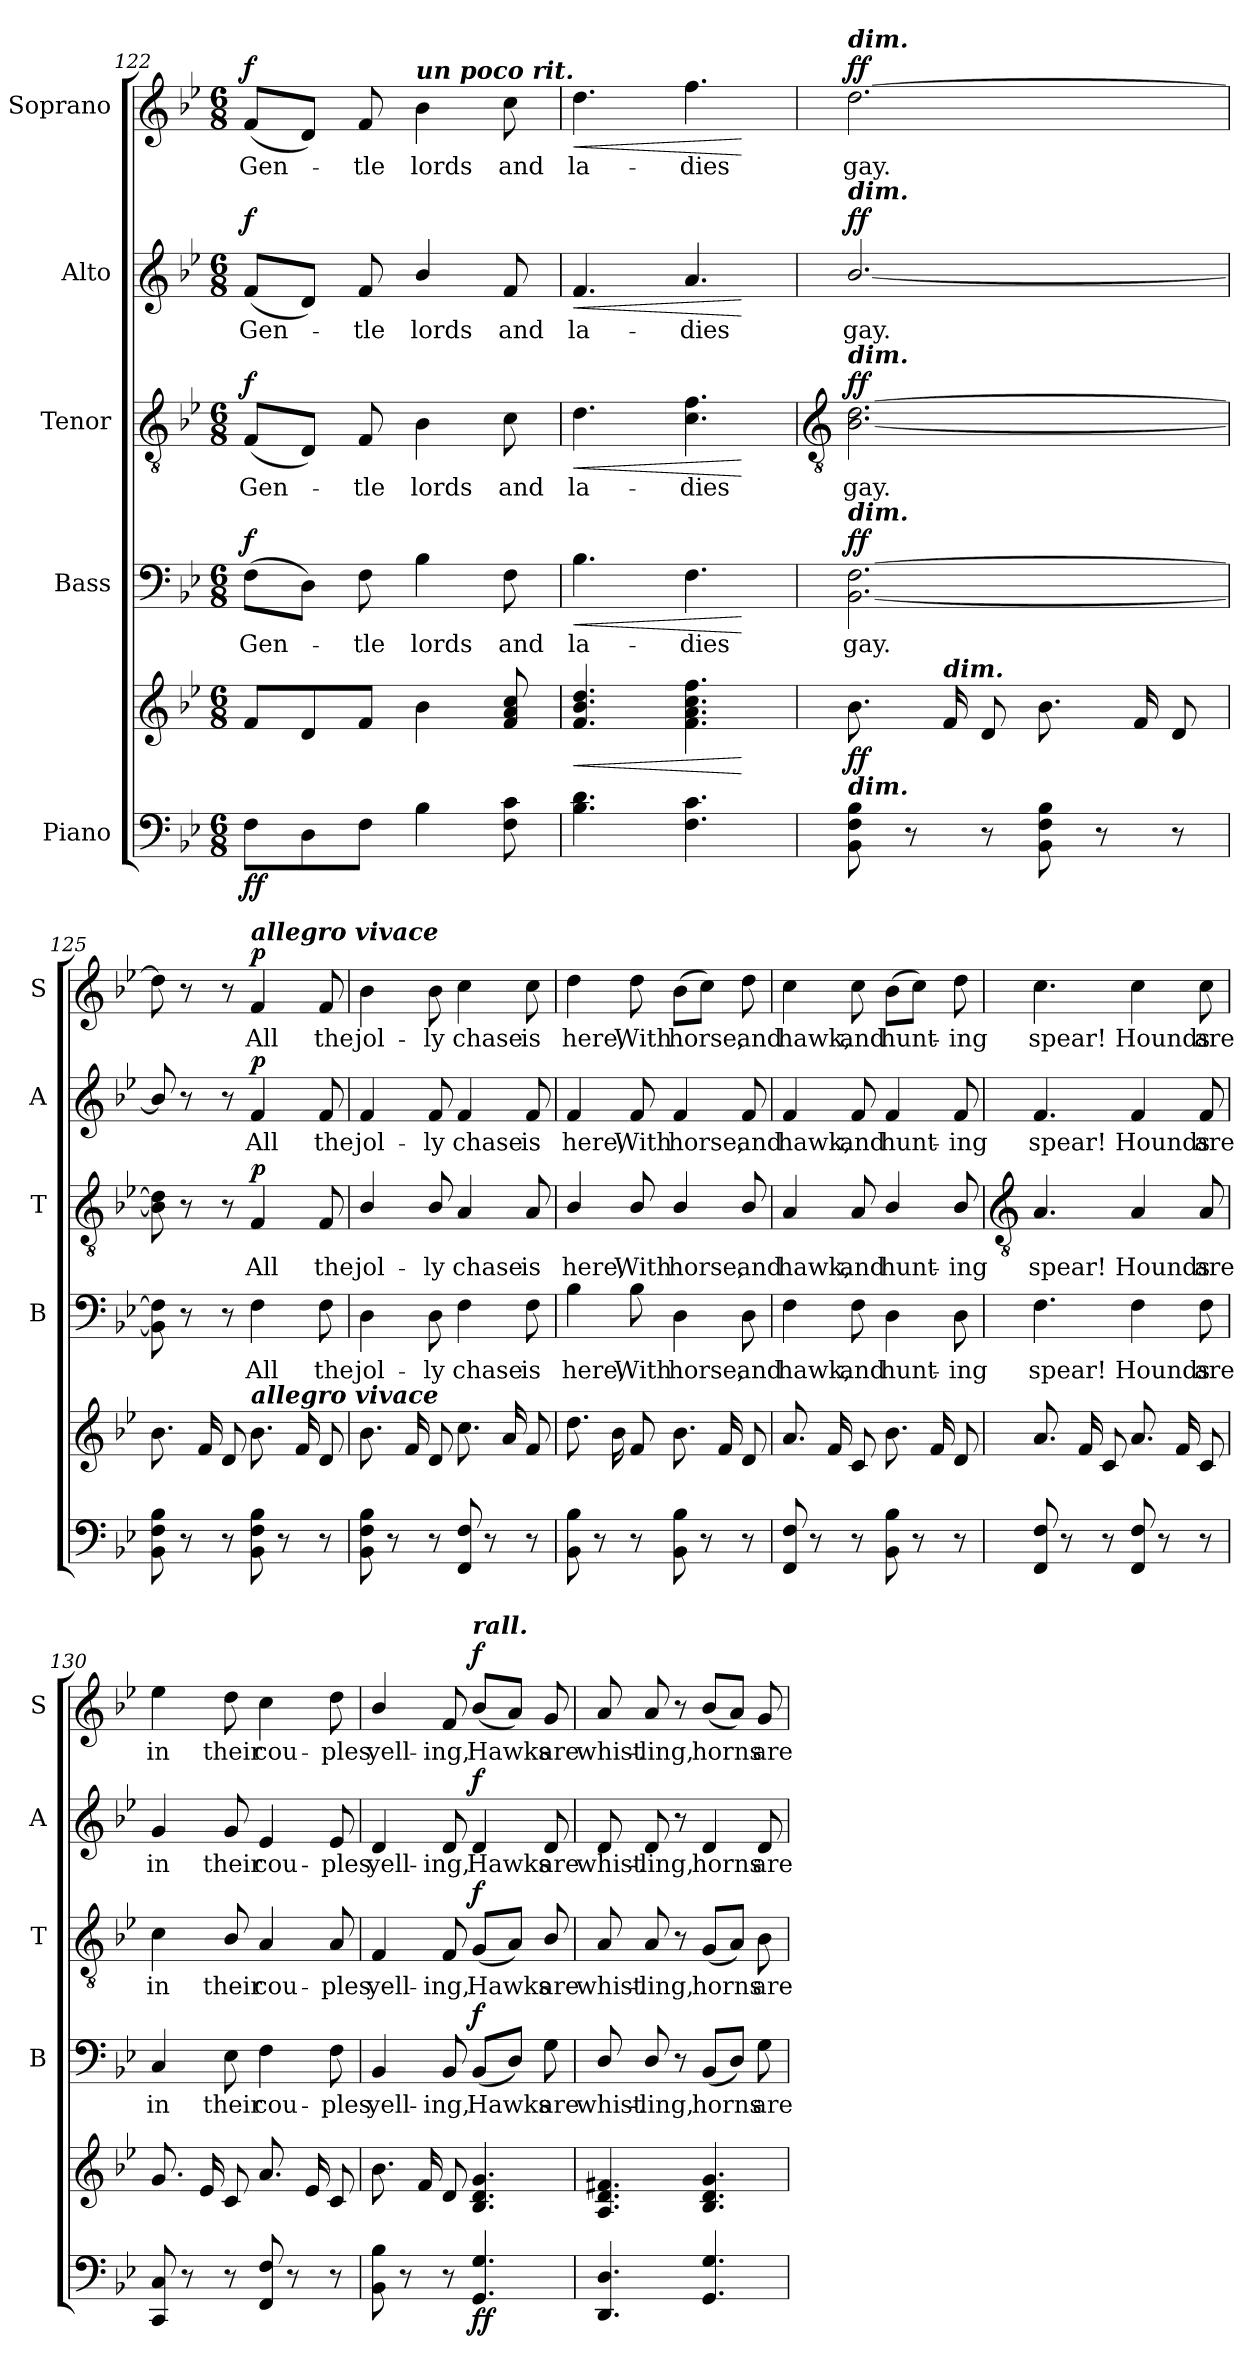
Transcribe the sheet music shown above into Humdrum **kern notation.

**kern	**kern	**dynam	**kern	**text	**dynam	**kern	**text	**dynam	**kern	**text	**dynam	**kern	**text	**dynam
*part5	*part5	*part5	*part4	*part4	*part4	*part3	*part3	*part3	*part2	*part2	*part2	*part1	*part1	*part1
*staff6	*staff5	*staff5/6	*staff4	*staff4	*staff4	*staff3	*staff3	*staff3	*staff2	*staff2	*staff2	*staff1	*staff1	*staff1
*I"Piano	*	*	*I"Bass	*	*	*I"Tenor	*	*	*I"Alto	*	*	*I"Soprano	*	*
*	*	*	*I'B	*	*	*I'T	*	*	*I'A	*	*	*I'S	*	*
*clefF4	*clefG2	*	*clefF4	*	*	*clefGv2	*	*	*clefG2	*	*	*clefG2	*	*
*k[b-e-]	*k[b-e-]	*	*k[b-e-]	*	*	*k[b-e-]	*	*	*k[b-e-]	*	*	*k[b-e-]	*	*
*B-:	*B-:	*	*B-:	*	*	*B-:	*	*	*B-:	*	*	*B-:	*	*
*M6/8	*M6/8	*	*M6/8	*	*	*M6/8	*	*	*M6/8	*	*	*M6/8	*	*
=122	=122	=122	=122	=122	=122	=122	=122	=122	=122	=122	=122	=122	=122	=122
!	!	!LO:DY:b=2	!	!LO:LY:b	!	!	!LO:LY:b	!	!	!LO:LY:b	!	!	!LO:LY:b	!
!	!	!LO:DY:n=1:b	!	!	!LO:DY:b	!	!	!LO:DY:b	!	!	!LO:DY:b	!	!	!LO:DY:b
8FL	8fL	f f	(>8FL	Gen-	f	(<8FL	Gen-	f	(<8fL	Gen-	f	(<8fL	Gen-	f
8D	8d	.	8DJ)	.	.	8DJ)	.	.	8dJ)	.	.	8dJ)	.	.
!	!	!	!	!LO:LY:b	!	!	!LO:LY:b	!	!	!LO:LY:b	!	!	!LO:LY:b	!
8FJ	8fJ	.	8F	tle	.	8F	tle	.	8f	tle	.	8f	tle	.
!	!	!	!	!	!	!	!	!	!	!	!	!LO:TX:a:Bi:t=un poco rit.	!	!
!	!	!	!	!LO:LY:b	!	!	!LO:LY:b	!	!	!LO:LY:b	!	!	!LO:LY:b	!
4B-	4b-	.	4B-	lords	.	4B-	lords	.	4b-/	lords	.	4b-	lords	.
!	!	!	!	!LO:LY:b	!	!	!LO:LY:b	!	!	!LO:LY:b	!	!	!LO:LY:b	!
8F 8c	8f 8a 8cc	.	8F	and	.	8c	and	.	8f	and	.	8cc	and	.
=123	=123	=123	=123	=123	=123	=123	=123	=123	=123	=123	=123	=123	=123	=123
!	!	!LO:HP:b	!	!LO:LY:b	!LO:HP:b	!	!LO:LY:b	!LO:HP:b	!	!LO:LY:b	!LO:HP:b	!	!LO:LY:b	!LO:HP:b
4.B- 4.d	4.f 4.b- 4.dd	<	4.B-	la-	<	4.d	la-	<	4.f	la-	<	4.dd	la-	<
!	!	!	!	!LO:LY:b	!	!	!LO:LY:b	!	!	!LO:LY:b	!	!	!LO:LY:b	!
4.F 4.c	4.f 4.a 4.cc 4.ff	.	4.F	-dies	.	4.c 4.f	-dies	.	4.a	-dies	.	4.ff	-dies	.
.	.	[	.	.	[	.	.	[	.	.	[	.	.	[
!!LO:LB:g=z
=124	=124	=124	=124	=124	=124	=124	=124	=124	=124	=124	=124	=124	=124	=124
*	*	*	*	*	*	*clefGv2	*	*	*	*	*	*	*	*
!	!	!	!	!	!	!	!	!	!	!	!	!LO:TX:a:Bi:t=dim.	!	!
!	!	!	!	!	!	!	!	!	!LO:TX:a:Bi:t=dim.	!	!	!	!	!
!	!	!	!	!	!	!LO:TX:a:Bi:t=dim.	!	!	!	!	!	!	!	!
!	!	!	!LO:TX:a:Bi:t=dim.	!	!	!	!	!	!	!	!	!	!	!
!LO:TX:a:Bi:t=dim.	!	!	!	!	!	!	!	!	!	!	!	!	!	!
!	!	!LO:DY:b	!	!LO:LY:b	!LO:DY:b	!	!LO:LY:b	!LO:DY:b	!	!LO:LY:b	!LO:DY:b	!	!LO:LY:b	!LO:DY:b
8BB- 8F 8B-	8.b-L	ff	[2.BB- [2.F	gay.	ff	[2.B- [2.d	gay.	ff	[2.b-/	gay.	ff	[2.dd	gay.	ff
8r	.	.	.	.	.	.	.	.	.	.	.	.	.	.
!	!LO:TX:a:Bi:t=dim.	!	!	!	!	!	!	!	!	!	!	!	!	!
.	16fL	.	.	.	.	.	.	.	.	.	.	.	.	.
8r	8dJ	.	.	.	.	.	.	.	.	.	.	.	.	.
8BB- 8F 8B-	8.b-L	.	.	.	.	.	.	.	.	.	.	.	.	.
8r	.	.	.	.	.	.	.	.	.	.	.	.	.	.
.	16fL	.	.	.	.	.	.	.	.	.	.	.	.	.
8r	8dJ	.	.	.	.	.	.	.	.	.	.	.	.	.
=125	=125	=125	=125	=125	=125	=125	=125	=125	=125	=125	=125	=125	=125	=125
8BB- 8F 8B-	8.b-L	.	8BB-] 8F]	.	.	8B-] 8d]	.	.	8b-/]	.	.	8dd]	.	.
8r	.	.	8r	.	.	8r	.	.	8r	.	.	8r	.	.
.	16fL	.	.	.	.	.	.	.	.	.	.	.	.	.
8r	8dJ	.	8r	.	.	8r	.	.	8r	.	.	8r	.	.
!	!	!	!	!	!	!	!	!	!	!	!	!LO:TX:a:Bi:t=allegro vivace	!	!
!	!LO:TX:a:Bi:t=allegro vivace	!	!	!	!	!	!	!	!	!	!	!	!	!
!	!	!	!	!LO:LY:b	!	!	!LO:LY:b	!LO:DY:b	!	!LO:LY:b	!LO:DY:b	!	!LO:LY:b	!LO:DY:b
8BB- 8F 8B-	8.b-L	.	4F	All	.	4F	All	p	4f	All	p	4f	All	p
8r	.	.	.	.	.	.	.	.	.	.	.	.	.	.
.	16fL	.	.	.	.	.	.	.	.	.	.	.	.	.
!	!	!	!	!LO:LY:b	!	!	!LO:LY:b	!	!	!LO:LY:b	!	!	!LO:LY:b	!
8r	8dJ	.	8F	the	.	8F	the	.	8f	the	.	8f	the	.
=126	=126	=126	=126	=126	=126	=126	=126	=126	=126	=126	=126	=126	=126	=126
!	!	!	!	!LO:LY:b	!	!	!LO:LY:b	!	!	!LO:LY:b	!	!	!LO:LY:b	!
8BB- 8F 8B-	8.b-L	.	4D	jol-	.	4B-/	jol-	.	4f	jol-	.	4b-	jol-	.
8r	.	.	.	.	.	.	.	.	.	.	.	.	.	.
.	16fL	.	.	.	.	.	.	.	.	.	.	.	.	.
!	!	!	!	!LO:LY:b	!	!	!LO:LY:b	!	!	!LO:LY:b	!	!	!LO:LY:b	!
8r	8dJ	.	8D	-ly	.	8B-/	-ly	.	8f	-ly	.	8b-	-ly	.
!	!	!	!	!LO:LY:b	!	!	!LO:LY:b	!	!	!LO:LY:b	!	!	!LO:LY:b	!
8FF 8F	8.ccL	.	4F	chase	.	4A	chase	.	4f	chase	.	4cc	chase	.
8r	.	.	.	.	.	.	.	.	.	.	.	.	.	.
.	16aL	.	.	.	.	.	.	.	.	.	.	.	.	.
!	!	!	!	!LO:LY:b	!	!	!LO:LY:b	!	!	!LO:LY:b	!	!	!LO:LY:b	!
8r	8fJ	.	8F	is	.	8A	is	.	8f	is	.	8cc	is	.
=127	=127	=127	=127	=127	=127	=127	=127	=127	=127	=127	=127	=127	=127	=127
!	!	!	!	!LO:LY:b	!	!	!LO:LY:b	!	!	!LO:LY:b	!	!	!LO:LY:b	!
8BB- 8B-	8.ddL	.	4B-\	here,	.	4B-/	here,	.	4f	here,	.	4dd	here,	.
8r	.	.	.	.	.	.	.	.	.	.	.	.	.	.
.	16b-L	.	.	.	.	.	.	.	.	.	.	.	.	.
!	!	!	!	!LO:LY:b	!	!	!LO:LY:b	!	!	!LO:LY:b	!	!	!LO:LY:b	!
8r	8fJ	.	8B-\	With	.	8B-/	With	.	8f	With	.	8dd	With	.
!	!	!	!	!LO:LY:b	!	!	!LO:LY:b	!	!	!LO:LY:b	!	!	!LO:LY:b	!
8BB- 8B-	8.b-L	.	4D\	horse,	.	4B-/	horse,	.	4f	horse,	.	(>8b-L	horse,	.
8r	.	.	.	.	.	.	.	.	.	.	.	8ccJ)	.	.
.	16fL	.	.	.	.	.	.	.	.	.	.	.	.	.
!	!	!	!	!LO:LY:b	!	!	!LO:LY:b	!	!	!LO:LY:b	!	!	!LO:LY:b	!
8r	8dJ	.	8D\	and	.	8B-/	and	.	8f	and	.	8dd	and	.
=128	=128	=128	=128	=128	=128	=128	=128	=128	=128	=128	=128	=128	=128	=128
!	!	!	!	!LO:LY:b	!	!	!LO:LY:b	!	!	!LO:LY:b	!	!	!LO:LY:b	!
8FF 8F	8.aL	.	4F	hawk,	.	4A	hawk,	.	4f	hawk,	.	4cc	hawk,	.
8r	.	.	.	.	.	.	.	.	.	.	.	.	.	.
.	16fL	.	.	.	.	.	.	.	.	.	.	.	.	.
!	!	!	!	!LO:LY:b	!	!	!LO:LY:b	!	!	!LO:LY:b	!	!	!LO:LY:b	!
8r	8cJ	.	8F	and	.	8A	and	.	8f	and	.	8cc	and	.
!	!	!	!	!LO:LY:b	!	!	!LO:LY:b	!	!	!LO:LY:b	!	!	!LO:LY:b	!
8BB- 8B-	8.b-L	.	4D\	hunt-	.	4B-/	hunt-	.	4f	hunt-	.	(>8b-L	hunt-	.
8r	.	.	.	.	.	.	.	.	.	.	.	8ccJ)	.	.
.	16fL	.	.	.	.	.	.	.	.	.	.	.	.	.
!	!	!	!	!LO:LY:b	!	!	!LO:LY:b	!	!	!LO:LY:b	!	!	!LO:LY:b	!
8r	8dJ	.	8D\	-ing	.	8B-/	-ing	.	8f	-ing	.	8dd	ing	.
!!LO:LB:g=z
=129	=129	=129	=129	=129	=129	=129	=129	=129	=129	=129	=129	=129	=129	=129
*	*	*	*	*	*	*clefGv2	*	*	*	*	*	*	*	*
!	!	!	!	!LO:LY:b	!	!	!LO:LY:b	!	!	!LO:LY:b	!	!	!LO:LY:b	!
8FF 8F	8.aL	.	4.F	spear!	.	4.A	spear!	.	4.f	spear!	.	4.cc	spear!	.
8r	.	.	.	.	.	.	.	.	.	.	.	.	.	.
.	16fL	.	.	.	.	.	.	.	.	.	.	.	.	.
8r	8cJ	.	.	.	.	.	.	.	.	.	.	.	.	.
!	!	!	!	!LO:LY:b	!	!	!LO:LY:b	!	!	!LO:LY:b	!	!	!LO:LY:b	!
8FF 8F	8.aL	.	4F	Hounds	.	4A	Hounds	.	4f	Hounds	.	4cc	Hounds	.
8r	.	.	.	.	.	.	.	.	.	.	.	.	.	.
.	16fL	.	.	.	.	.	.	.	.	.	.	.	.	.
!	!	!	!	!LO:LY:b	!	!	!LO:LY:b	!	!	!LO:LY:b	!	!	!LO:LY:b	!
8r	8cJ	.	8F	are	.	8A	are	.	8f	are	.	8cc	are	.
=130	=130	=130	=130	=130	=130	=130	=130	=130	=130	=130	=130	=130	=130	=130
!	!	!	!	!LO:LY:b	!	!	!LO:LY:b	!	!	!LO:LY:b	!	!	!LO:LY:b	!
8CC 8C	8.gL	.	4C	in	.	4c	in	.	4g	in	.	4ee-	in	.
8r	.	.	.	.	.	.	.	.	.	.	.	.	.	.
.	16e-L	.	.	.	.	.	.	.	.	.	.	.	.	.
!	!	!	!	!LO:LY:b	!	!	!LO:LY:b	!	!	!LO:LY:b	!	!	!LO:LY:b	!
8r	8cJ	.	8E-\	their	.	8B-/	their	.	8g	their	.	8dd	their	.
!	!	!	!	!LO:LY:b	!	!	!LO:LY:b	!	!	!LO:LY:b	!	!	!LO:LY:b	!
8FF 8F	8.aL	.	4F	cou-	.	4A	cou-	.	4e-	cou-	.	4cc	cou-	.
8r	.	.	.	.	.	.	.	.	.	.	.	.	.	.
.	16e-L	.	.	.	.	.	.	.	.	.	.	.	.	.
!	!	!	!	!LO:LY:b	!	!	!LO:LY:b	!	!	!LO:LY:b	!	!	!LO:LY:b	!
8r	8cJ	.	8F	-ples	.	8A	-ples	.	8e-	-ples	.	8dd	-ples	.
=131	=131	=131	=131	=131	=131	=131	=131	=131	=131	=131	=131	=131	=131	=131
!	!	!	!	!LO:LY:b	!	!	!LO:LY:b	!	!	!LO:LY:b	!	!	!LO:LY:b	!
8BB- 8B-	8.b-L	.	4BB-	yell-	.	4F	yell-	.	4d	yell-	.	4b-/	yell-	.
8r	.	.	.	.	.	.	.	.	.	.	.	.	.	.
.	16fL	.	.	.	.	.	.	.	.	.	.	.	.	.
!	!	!	!	!LO:LY:b	!	!	!LO:LY:b	!	!	!LO:LY:b	!	!	!LO:LY:b	!
8r	8dJ	.	8BB-	-ing,	.	8F	-ing,	.	8d	-ing,	.	8f	-ing,	.
!	!	!	!	!	!	!	!	!	!	!	!	!LO:TX:a:Bi:t=rall.	!	!
!	!	!LO:DY:b=2	!	!LO:LY:b	!	!	!LO:LY:b	!	!	!LO:LY:b	!	!	!LO:LY:b	!
!	!	!LO:DY:n=1:b	!	!	!LO:DY:b	!	!	!LO:DY:b	!	!	!LO:DY:b	!	!	!LO:DY:b
4.GG 4.G	4.B- 4.d 4.g	f f	(<8BB-L	Hawks	f	(<8GL	Hawks	f	4d	Hawks	f	(<8b-L	Hawks	f
.	.	.	8DJ)	.	.	8AJ)	.	.	.	.	.	8aJ)	.	.
!	!	!	!	!LO:LY:b	!	!	!LO:LY:b	!	!	!LO:LY:b	!	!	!LO:LY:b	!
.	.	.	8G	are	.	8B-/	are	.	8d	are	.	8g	are	.
=132	=132	=132	=132	=132	=132	=132	=132	=132	=132	=132	=132	=132	=132	=132
!	!	!	!	!LO:LY:b	!	!	!LO:LY:b	!	!	!LO:LY:b	!	!	!LO:LY:b	!
4.DD 4.D	4.A 4.d 4.f#X	.	8D/	whist-	.	8A	whist-	.	8d	whist-	.	8a	whist-	.
!	!	!	!	!LO:LY:b	!	!	!LO:LY:b	!	!	!LO:LY:b	!	!	!LO:LY:b	!
.	.	.	8D/	-ling,	.	8A	-ling,	.	8d	-ling,	.	8a	-ling,	.
.	.	.	8r	.	.	8r	.	.	8r	.	.	8r	.	.
!	!	!	!	!LO:LY:b	!	!	!LO:LY:b	!	!	!LO:LY:b	!	!	!LO:LY:b	!
4.GG 4.G	4.B- 4.d 4.g	.	(<8BB-/L	horns	.	(<8G/L	horns	.	4d/	horns	.	(<8b-/L	horns	.
.	.	.	8DJ)	.	.	8AJ)	.	.	.	.	.	8aJ)	.	.
!	!	!	!	!LO:LY:b	!	!	!LO:LY:b	!	!	!LO:LY:b	!	!	!LO:LY:b	!
.	.	.	8G	are	.	8B-	are	.	8d	are	.	8g	are	.
=	=	=	=	=	=	=	=	=	=	=	=	=	=	=
*-	*-	*-	*-	*-	*-	*-	*-	*-	*-	*-	*-	*-	*-	*-
